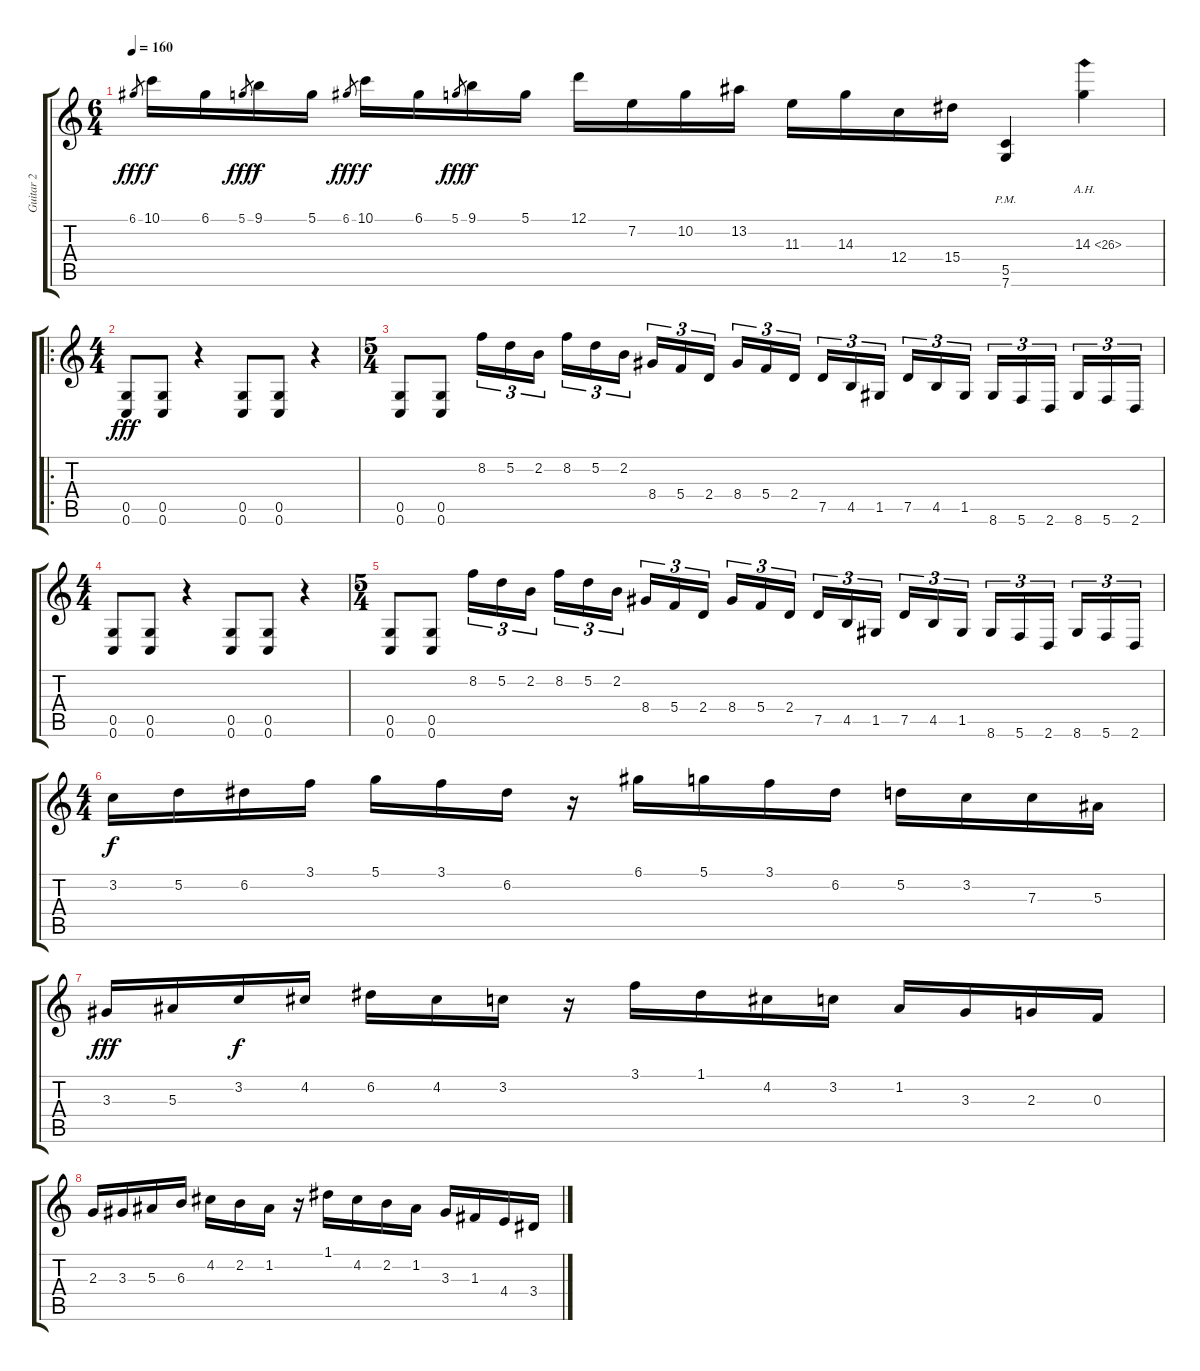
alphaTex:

\track ("Guitar 2" "Guitar 2") {instrument distortionguitar}
\staff {score tabs}
\tuning (D4 A3 F3 C3 G2 C2) {hide}
\ts (6 4)
\tempo 160
\clef g2
\ks c
6.1.8{gr dy fff} 10.1.16{dy f} 6.1.16 5.1.8{gr dy fff} 9.1.16{dy f} 5.1.16 6.1.8{gr dy fff} 10.1.16{dy f} 6.1.16 5.1.8{gr dy fff} 9.1.16{dy f} 5.1.16 12.1.16 7.2.16 10.2.16 13.2.16 11.3.16 14.3.16 12.4.16 15.4.16 (5.5{pm} 7.6{pm}).4 14.3{ah 12}.4 |
\ro
\ts (4 4)
(0.5 0.6).8{dy fff} (0.5 0.6).8 r.4 (0.5 0.6).8 (0.5 0.6).8 r.4 |
\ts (5 4)
(0.5 0.6).8 (0.5 0.6).8 8.2.16{tu (3 2)} 5.2.16{tu (3 2)} 2.2.16{tu (3 2) beam splitsecondary} 8.2.16{tu (3 2)} 5.2.16{tu (3 2)} 2.2.16{tu (3 2)} 8.4.16{tu (3 2)} 5.4.16{tu (3 2)} 2.4.16{tu (3 2) beam splitsecondary} 8.4.16{tu (3 2)} 5.4.16{tu (3 2)} 2.4.16{tu (3 2)} 7.5.16{tu (3 2)} 4.5.16{tu (3 2)} 1.5.16{tu (3 2) beam splitsecondary} 7.5.16{tu (3 2)} 4.5.16{tu (3 2)} 1.5.16{tu (3 2)} 8.6.16{tu (3 2)} 5.6.16{tu (3 2)} 2.6.16{tu (3 2) beam splitsecondary} 8.6.16{tu (3 2)} 5.6.16{tu (3 2)} 2.6.16{tu (3 2)} |
\ts (4 4)
(0.5 0.6).8 (0.5 0.6).8 r.4 (0.5 0.6).8 (0.5 0.6).8 r.4 |
\ts (5 4)
(0.5 0.6).8 (0.5 0.6).8 8.2.16{tu (3 2)} 5.2.16{tu (3 2)} 2.2.16{tu (3 2) beam splitsecondary} 8.2.16{tu (3 2)} 5.2.16{tu (3 2)} 2.2.16{tu (3 2)} 8.4.16{tu (3 2)} 5.4.16{tu (3 2)} 2.4.16{tu (3 2) beam splitsecondary} 8.4.16{tu (3 2)} 5.4.16{tu (3 2)} 2.4.16{tu (3 2)} 7.5.16{tu (3 2)} 4.5.16{tu (3 2)} 1.5.16{tu (3 2) beam splitsecondary} 7.5.16{tu (3 2)} 4.5.16{tu (3 2)} 1.5.16{tu (3 2)} 8.6.16{tu (3 2)} 5.6.16{tu (3 2)} 2.6.16{tu (3 2) beam splitsecondary} 8.6.16{tu (3 2)} 5.6.16{tu (3 2)} 2.6.16{tu (3 2)} |
\ts (4 4)
3.2.16{dy f} 5.2.16 6.2.16 3.1.16 5.1.16 3.1.16 6.2.16 r.16 6.1.16 5.1.16 3.1.16 6.2.16 5.2.16 3.2.16 7.3.16 5.3.16 |
3.3.16{dy fff} 5.3.16 3.2.16{dy f} 4.2.16 6.2.16 4.2.16 3.2.16 r.16 3.1.16 1.1.16 4.2.16 3.2.16 1.2.16 3.3.16 2.3.16 0.3.16 |
2.3.16 3.3.16 5.3.16 6.3.16 4.2.16 2.2.16 1.2.16 r.16 1.1.16 4.2.16 2.2.16 1.2.16 3.3.16 1.3.16 4.4.16 3.4.16
